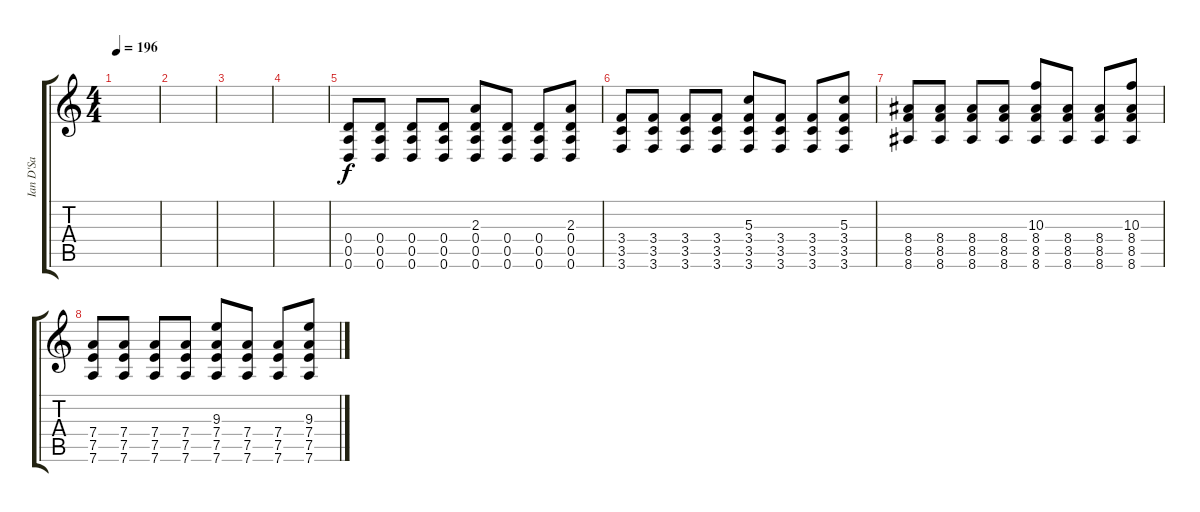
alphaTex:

\track ("Ian D'Sa" "Ian D'Sa") {instrument distortionguitar}
\staff {score tabs}
\tuning (E4 B3 G3 D3 A2 D2) {hide}
\ts (4 4)
\tempo 196
\clef g2
\ks c
|
|
|
|
(0.4 0.5 0.6).8 (0.4 0.5 0.6).8 (0.4 0.5 0.6).8 (0.4 0.5 0.6).8 (2.3 0.4 0.5 0.6).8 (0.4 0.5 0.6).8 (0.4 0.5 0.6).8 (2.3 0.4 0.5 0.6).8 |
(3.4 3.5 3.6).8 (3.4 3.5 3.6).8 (3.4 3.5 3.6).8 (3.4 3.5 3.6).8 (5.3 3.4 3.5 3.6).8 (3.4 3.5 3.6).8 (3.4 3.5 3.6).8 (5.3 3.4 3.5 3.6).8 |
(8.4 8.5 8.6).8 (8.4 8.5 8.6).8 (8.4 8.5 8.6).8 (8.4 8.5 8.6).8 (10.3 8.4 8.5 8.6).8 (8.4 8.5 8.6).8 (8.4 8.5 8.6).8 (10.3 8.4 8.5 8.6).8 |
(7.4 7.5 7.6).8 (7.4 7.5 7.6).8 (7.4 7.5 7.6).8 (7.4 7.5 7.6).8 (9.3 7.4 7.5 7.6).8 (7.4 7.5 7.6).8 (7.4 7.5 7.6).8 (9.3 7.4 7.5 7.6).8
